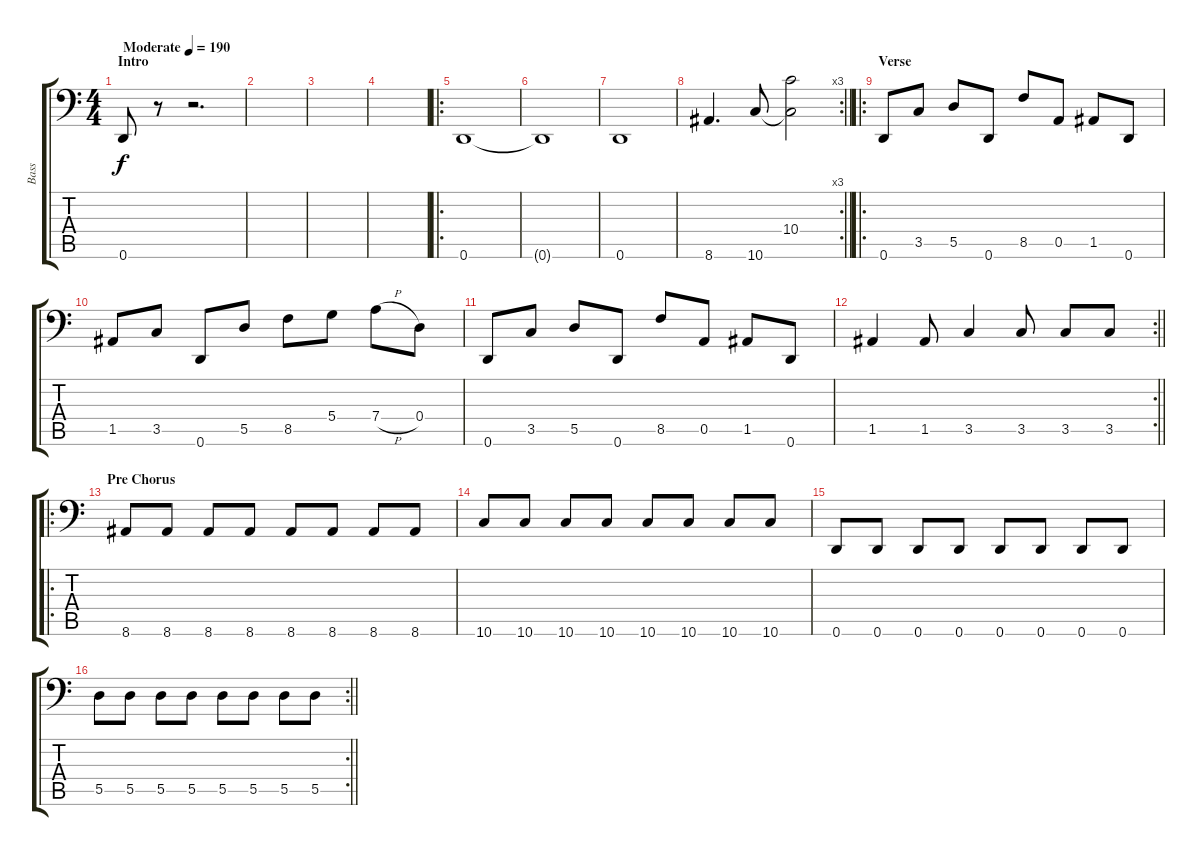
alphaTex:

\track ("Bass" "Bass") {instrument electricbasspick}
\staff {score tabs}
\tuning (E3 B2 G2 D2 A1 D1) {hide}
\ts (4 4)
\section ("" "Intro")
\tempo (190 "Moderate")
\clef f4
\ks c
0.6.8{dy f instrument electricbasspick} r.8 r.2{d} |
|
|
|
\ro
0.6.1 |
0.6{t}.1 |
0.6.1 |
\rc 3
\barLineRight lightlight
8.6.4{d} 10.6.8 (10.4 10.6{t}).2 |
\ro
\section ("" "Verse")
0.6.8 3.5.8 5.5.8 0.6.8 8.5.8 0.5.8 1.5.8 0.6.8 |
1.5.8 3.5.8 0.6.8 5.5.8 8.5.8 5.4.8 7.4{h}.8 0.4.8 |
0.6.8 3.5.8 5.5.8 0.6.8 8.5.8 0.5.8 1.5.8 0.6.8 |
\rc 2
\barLineRight lightlight
1.5.4 1.5.8 3.5.4 3.5.8 3.5.8 3.5.8 |
\ro
\section ("" "Pre Chorus")
8.6.8 8.6.8 8.6.8 8.6.8 8.6.8 8.6.8 8.6.8 8.6.8 |
10.6.8 10.6.8 10.6.8 10.6.8 10.6.8 10.6.8 10.6.8 10.6.8 |
0.6.8 0.6.8 0.6.8 0.6.8 0.6.8 0.6.8 0.6.8 0.6.8 |
\rc 2
\barLineRight lightlight
5.5.8 5.5.8 5.5.8 5.5.8 5.5.8 5.5.8 5.5.8 5.5.8
